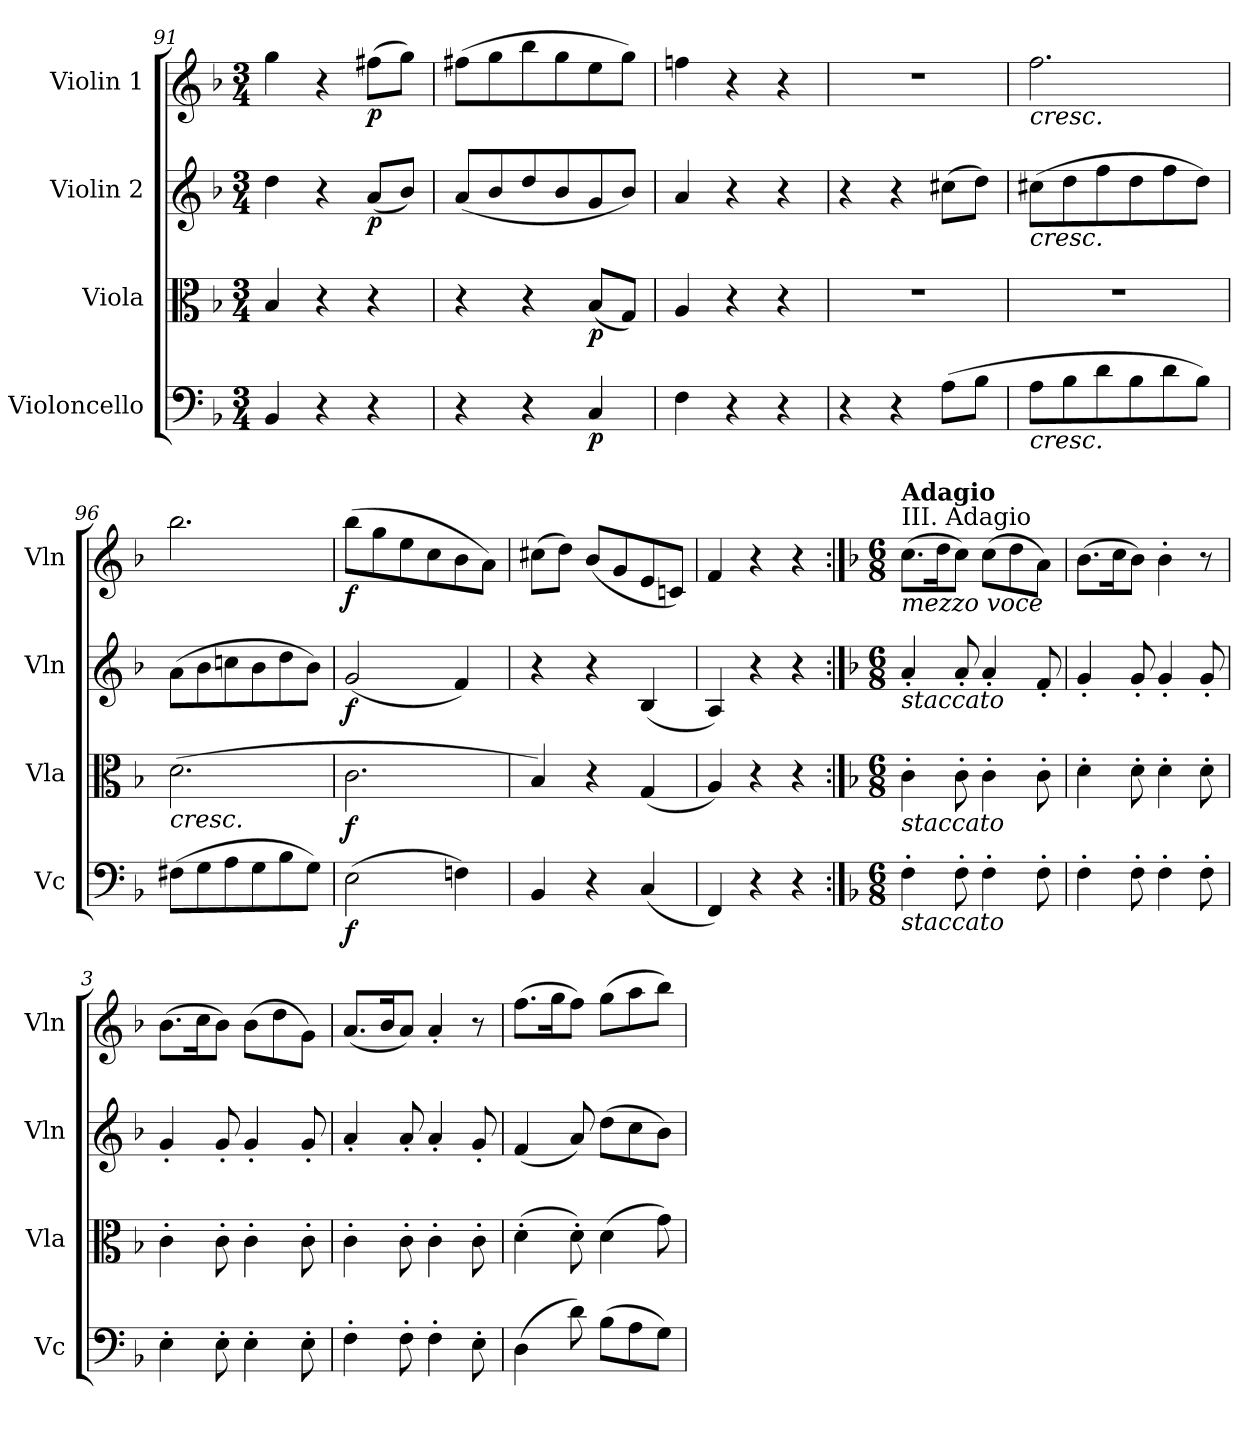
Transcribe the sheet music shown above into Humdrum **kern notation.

**kern	**dynam	**kern	**dynam	**kern	**dynam	**kern	**dynam
*part4	*part4	*part3	*part3	*part2	*part2	*part1	*part1
*staff4	*staff4	*staff3	*staff3	*staff2	*staff2	*staff1	*staff1
*I"Violoncello	*	*I"Viola	*	*I"Violin 2	*	*I"Violin 1	*
*I'Vc	*	*I'Vla	*	*I'Vln	*	*I'Vln	*
*clefF4	*	*clefC3	*	*clefG2	*	*clefG2	*
*k[b-]	*	*k[b-]	*	*k[b-]	*	*k[b-]	*
*M3/4	*	*M3/4	*	*M3/4	*	*M3/4	*
=91	=91	=91	=91	=91	=91	=91	=91
4BB-/	.	4B-/	.	4dd\	.	4gg\	.
4r	.	4r	.	4r	.	4r	.
!	!	!	!	!	!LO:DY:b	!	!LO:DY:b
4r	.	4r	.	(8a/L	p	(8ff#X\L	p
.	.	.	.	8b-/J)	.	8gg\J)	.
!!LO:LB:g=z
=92	=92	=92	=92	=92	=92	=92	=92
4r	.	4r	.	(8a/L	.	(8ff#X\L	.
.	.	.	.	8b-/	.	8gg\	.
4r	.	4r	.	8dd/	.	8bb-\	.
.	.	.	.	8b-/	.	8gg\	.
!	!LO:DY:b	!	!LO:DY:b	!	!	!	!
4C/	p	(8B-/L	p	8g/	.	8ee\	.
.	.	8G/J)	.	8b-/J)	.	8gg\J)	.
!!LO:PB:g=z
=93	=93	=93	=93	=93	=93	=93	=93
4F\	.	4A/	.	4a/	.	4ffn\	.
4r	.	4r	.	4r	.	4r	.
4r	.	4r	.	4r	.	4r	.
=94	=94	=94	=94	=94	=94	=94	=94
4r	.	2.r	.	4r	.	2.r	.
4r	.	.	.	4r	.	.	.
(8A\L	.	.	.	(8cc#X\L	.	.	.
8B-\J	.	.	.	8dd\J)	.	.	.
=95	=95	=95	=95	=95	=95	=95	=95
!	!	!	!	!	!	!LO:TX:b:i:t=cresc.	!
!	!	!	!	!LO:TX:b:i:t=cresc.	!	!	!
!LO:TX:b:i:t=cresc.	!	!	!	!	!	!	!
8A\L	.	2.r	.	(8cc#X\L	.	2.ff\	.
8B-\	.	.	.	8dd\	.	.	.
8d\	.	.	.	8ff\	.	.	.
8B-\	.	.	.	8dd\	.	.	.
8d\	.	.	.	8ff\	.	.	.
8B-\J)	.	.	.	8dd\J)	.	.	.
=96	=96	=96	=96	=96	=96	=96	=96
!	!	!LO:TX:b:i:t=cresc.	!	!	!	!	!
(8F#X\L	.	(2.d\	.	(8a\L	.	2.bb-\	.
8G\	.	.	.	8b-\	.	.	.
8A\	.	.	.	8ccn\	.	.	.
8G\	.	.	.	8b-\	.	.	.
8B-\	.	.	.	8dd\	.	.	.
8G\J)	.	.	.	8b-\J)	.	.	.
=97	=97	=97	=97	=97	=97	=97	=97
!	!LO:DY:b	!	!LO:DY:b	!	!LO:DY:b	!	!LO:DY:b
(2E\	f	2.c\	f	(2g/	f	(8bb-\L	f
.	.	.	.	.	.	8gg\	.
.	.	.	.	.	.	8ee\	.
.	.	.	.	.	.	8cc\	.
4Fn\)	.	.	.	4f/)	.	8b-\	.
.	.	.	.	.	.	8a\J)	.
=98	=98	=98	=98	=98	=98	=98	=98
4BB-/	.	4B-/)	.	4r	.	(8cc#X\L	.
.	.	.	.	.	.	8dd\J)	.
4r	.	4r	.	4r	.	(8b-/L	.
.	.	.	.	.	.	8g/	.
(4C/	.	(4G/	.	(4B-/	.	8e/	.
.	.	.	.	.	.	8cn/J)	.
=99	=99	=99	=99	=99	=99	=99	=99
4FF/)	.	4A/)	.	4A/)	.	4f/	.
4r	.	4r	.	4r	.	4r	.
4r	.	4r	.	4r	.	4r	.
!!LO:PB:g=z
=1:|!	=1:|!	=1:|!	=1:|!	=1:|!	=1:|!	=1:|!	=1:|!
*k[b-]	*	*k[b-]	*	*k[b-]	*	*k[b-]	*
*M6/8	*	*M6/8	*	*M6/8	*	*M6/8	*
!	!	!	!	!	!	!LO:TX:a:t=III. Adagio	!
!	!	!	!	!	!	!LO:TX:a:B:t=Adagio	!
!	!	!	!	!	!	!LO:TX:b:i:t=mezzo voce	!
!	!	!	!	!LO:TX:b:i:t=staccato	!	!	!
!	!	!LO:TX:b:i:t=staccato	!	!	!	!	!
!LO:TX:b:i:t=staccato	!	!	!	!	!	!	!
4F'\	.	4c'\	.	4a'/	.	(8.cc\L	.
.	.	.	.	.	.	16dd\K	.
8F'\	.	8c'\	.	8a'/	.	8cc\J)	.
4F'\	.	4c'\	.	4a'/	.	(8cc\L	.
.	.	.	.	.	.	8dd\	.
8F'\	.	8c'\	.	8f'/	.	8a\J)	.
=2	=2	=2	=2	=2	=2	=2	=2
4F'\	.	4d'\	.	4g'/	.	(8.b-\L	.
.	.	.	.	.	.	16cc\K	.
8F'\	.	8d'\	.	8g'/	.	8b-\J)	.
4F'\	.	4d'\	.	4g'/	.	4b-'\	.
8F'\	.	8d'\	.	8g'/	.	8r	.
=3	=3	=3	=3	=3	=3	=3	=3
4E'\	.	4c'\	.	4g'/	.	(8.b-\L	.
.	.	.	.	.	.	16cc\K	.
8E'\	.	8c'\	.	8g'/	.	8b-\J)	.
4E'\	.	4c'\	.	4g'/	.	(8b-\L	.
.	.	.	.	.	.	8dd\	.
8E'\	.	8c'\	.	8g'/	.	8g\J)	.
=4	=4	=4	=4	=4	=4	=4	=4
4F'\	.	4c'\	.	4a'/	.	(8.a/L	.
.	.	.	.	.	.	16b-/K	.
8F'\	.	8c'\	.	8a'/	.	8a/J)	.
4F'\	.	4c'\	.	4a'/	.	4a'/	.
8E'\	.	8c'\	.	8g'/	.	8r	.
=5	=5	=5	=5	=5	=5	=5	=5
(4D\	.	(4d'\	.	(4f/	.	(8.ff\L	.
.	.	.	.	.	.	16gg\K	.
8d\)	.	8d'\)	.	8a/)	.	8ff\J)	.
(8B-\L	.	(4d\	.	(8dd\L	.	(8gg\L	.
8A\	.	.	.	8cc\	.	8aa\	.
8G\J)	.	8g\)	.	8b-\J)	.	8bb-\J)	.
=	=	=	=	=	=	=	=
*-	*-	*-	*-	*-	*-	*-	*-
